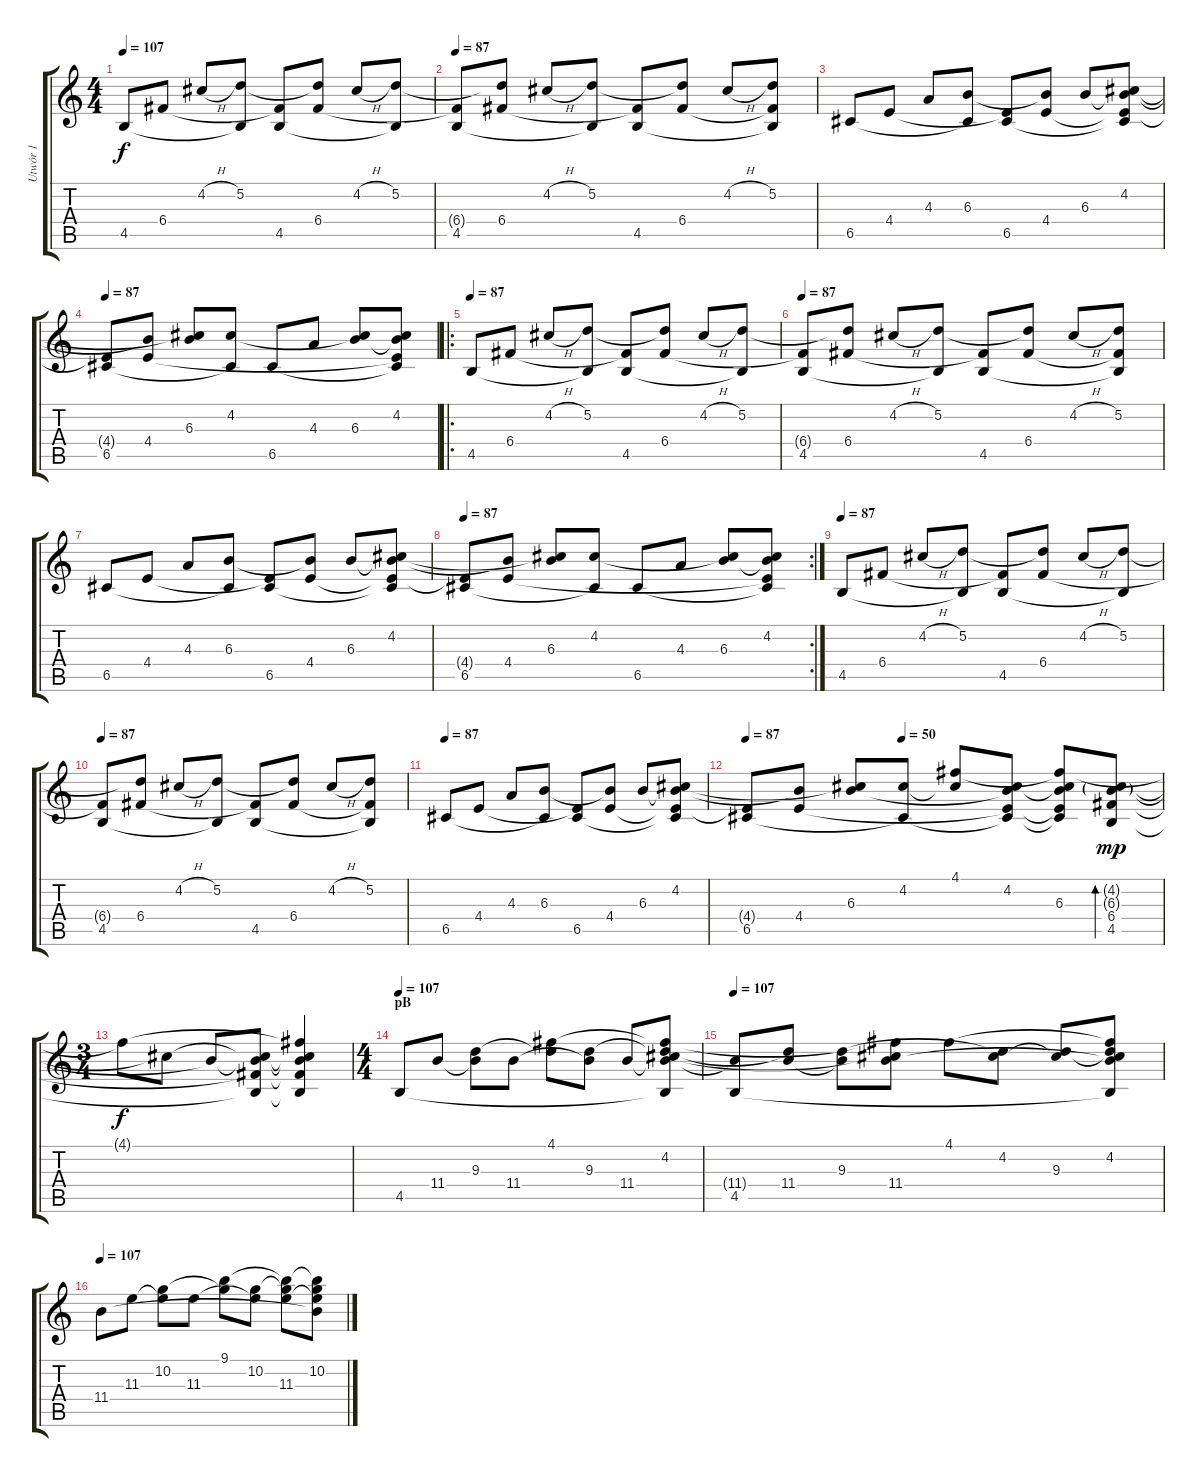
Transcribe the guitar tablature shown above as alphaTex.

\track ("Utwór 1" "Utwór 1") {instrument distortionguitar}
\staff {score tabs}
\tuning (D4 A3 F3 C3 G2 D2) {hide}
\ts (4 4)
\tempo 107
\tempo 87
\tempo 107
\clef g2
\ks c
4.5.8{dy f instrument acousticguitarsteel} 6.4.8 4.2{h}.8 (5.2 4.5{t}).8 (6.4{t} 4.5).8 (5.2{t} 6.4).8 4.2{h}.8 (5.2 4.5{t}).8 |
\tempo 87
(6.4{t} 4.5).8{instrument acousticguitarsteel} (5.2{t} 6.4).8 4.2{h}.8 (5.2 4.5{t}).8 (6.4{t} 4.5).8 (5.2{t} 6.4).8 4.2{h}.8 (5.2 6.4{t} 4.5{t}).8 |
6.5.8 4.4.8 4.3.8 (6.3 6.5{t}).8 (4.4{t} 6.5).8 (6.3{t} 4.4).8 6.3.8 (4.2 6.3{t} 4.4{t} 6.5{t}).8 |
\tempo 87
(4.4{t} 6.5).8{instrument acousticguitarsteel} (6.3{t} 4.4).8 (4.2{t} 6.3).8 (4.2 6.5{t}).8 6.5.8 4.3.8 (4.2{t} 6.3).8 (4.2 6.3{t} 4.4{t} 6.5{t}).8 |
\ro
\tempo 87
4.5.8{instrument acousticguitarsteel} 6.4.8 4.2{h}.8 (5.2 4.5{t}).8 (6.4{t} 4.5).8 (5.2{t} 6.4).8 4.2{h}.8 (5.2 4.5{t}).8 |
\tempo 87
(6.4{t} 4.5).8{instrument acousticguitarsteel} (5.2{t} 6.4).8 4.2{h}.8 (5.2 4.5{t}).8 (6.4{t} 4.5).8 (5.2{t} 6.4).8 4.2{h}.8 (5.2 6.4{t} 4.5{t}).8 |
6.5.8 4.4.8 4.3.8 (6.3 6.5{t}).8 (4.4{t} 6.5).8 (6.3{t} 4.4).8 6.3.8 (4.2 6.3{t} 4.4{t} 6.5{t}).8 |
\rc 2
\tempo 87
(4.4{t} 6.5).8{instrument acousticguitarsteel} (6.3{t} 4.4).8 (4.2{t} 6.3).8 (4.2 6.5{t}).8 6.5.8 4.3.8 (4.2{t} 6.3).8 (4.2 6.3{t} 4.4{t} 6.5{t}).8 |
\tempo 87
4.5.8{instrument acousticguitarsteel} 6.4.8 4.2{h}.8 (5.2 4.5{t}).8 (6.4{t} 4.5).8 (5.2{t} 6.4).8 4.2{h}.8 (5.2 4.5{t}).8 |
\tempo 87
(6.4{t} 4.5).8{instrument acousticguitarsteel} (5.2{t} 6.4).8 4.2{h}.8 (5.2 4.5{t}).8 (6.4{t} 4.5).8 (5.2{t} 6.4).8 4.2{h}.8 (5.2 6.4{t} 4.5{t}).8 |
\tempo 87
6.5.8{instrument acousticguitarsteel} 4.4.8 4.3.8 (6.3 6.5{t}).8 (4.4{t} 6.5).8 (6.3{t} 4.4).8 6.3.8 (4.2 6.3{t} 4.4{t} 6.5{t}).8 |
\tempo 87
\tempo (50 0.375)
(4.4{t} 6.5).8{instrument acousticguitarsteel} (6.3{t} 4.4).8 (4.2{t} 6.3).8 (4.2 6.5{t}).8 (4.1 4.2{t}).8 (4.2 6.3{t} 4.4{t} 6.5{t}).8 (4.1{t} 4.2{t} 6.3 4.4{t} 6.5{t}).8 (4.2{g} 6.3{g} 6.4 4.5).8{bd 60 dy mp} |
\ts (3 4)
4.1{t}.8{dy f instrument acousticguitarsteel} 4.2{t}.8 6.3{t}.8 (4.2{t} 6.3{t} 6.4{t} 4.5{t}).8 (4.1{t} 4.2{t} 6.3{t} 6.4{t} 4.5{t}).4 |
\ts (4 4)
\section ("" "pB")
\tempo 107
4.5.8{instrument acousticguitarsteel} 11.4.8 (9.3 11.4{t}).8 11.4.8 (4.1 9.3{t}).8 (9.3 11.4{t}).8 11.4.8 (4.1{t} 4.2 9.3{t} 11.4{t} 4.5{t}).8 |
\tempo 107
(11.4{t} 4.5).8{instrument acousticguitarsteel} (9.3{t} 11.4).8 (9.3 11.4{t}).8 (4.1{t} 4.2{t} 11.4).8 4.1.8 (4.2 9.3{t}).8 (4.2{t} 9.3).8 (4.1{t} 4.2 9.3{t} 11.4{t} 4.5{t}).8 |
\tempo 107
11.4.8{instrument acousticguitarsteel} 11.3.8 (10.2 11.3{t}).8 11.3.8 (9.1 10.2{t}).8 (10.2 11.3{t}).8 (9.1{t} 10.2{t} 11.3).8 (9.1{t} 10.2 11.3{t} 11.4{t}).8
